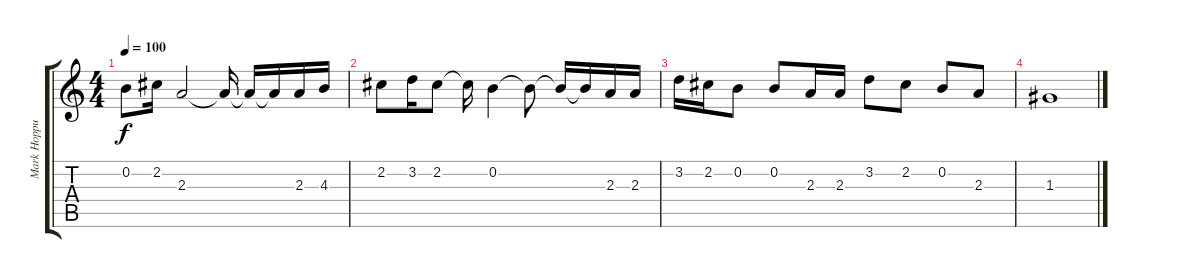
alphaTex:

\track ("Mark Hoppus - Chant" "Mark Hoppu") {instrument electricguitarjazz}
\staff {score tabs}
\tuning (E4 B3 G3 D3 A2 E2) {hide}
\ts (4 4)
\tempo 100
\clef g2
\ks c
0.2.8{dy f} 2.2.16 2.3.2 2.3{t}.16 2.3{t}.16 2.3{t}.16 2.3.16 4.3.16 |
2.2.8 3.2.16 2.2.8 2.2{t}.16 0.2.4 0.2{t}.8 0.2{t}.16 0.2{t}.16 2.3.16 2.3.16 |
3.2.16 2.2.16 0.2.8 0.2.8 2.3.16 2.3.16 3.2.8 2.2.8 0.2.8 2.3.8 |
1.3.1
